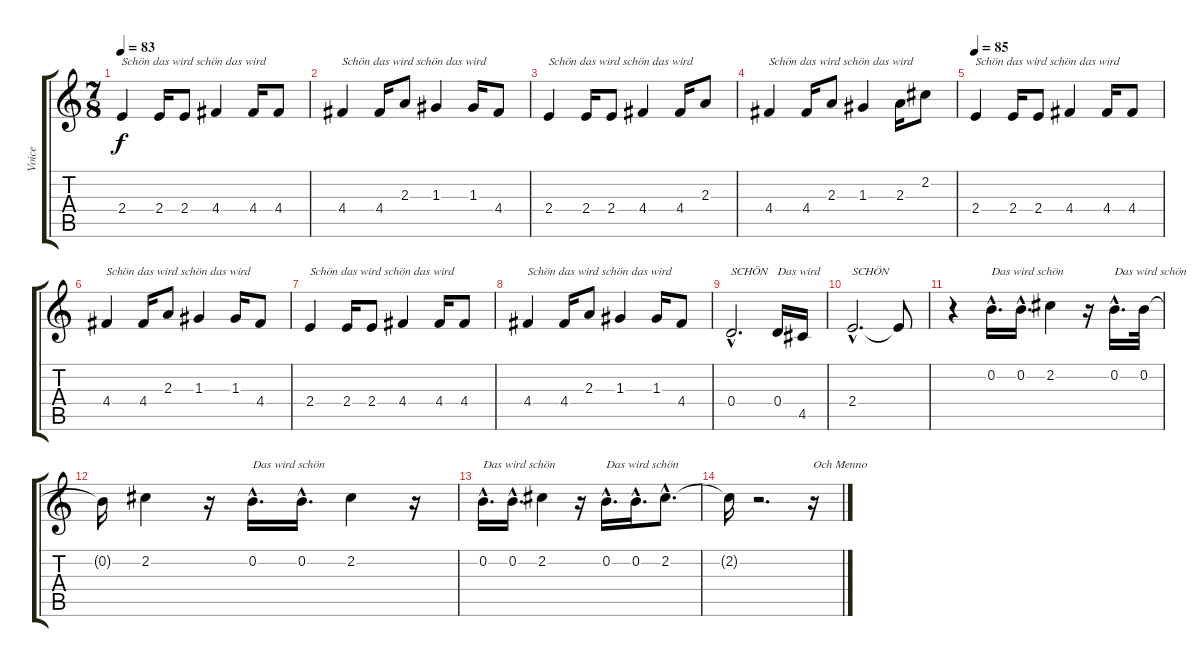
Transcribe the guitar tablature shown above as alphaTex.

\track ("Voice" "Voice") {instrument guitarharmonics}
\staff {score tabs}
\tuning (E4 B3 G3 D3 A2 E2) {hide}
\ts (7 8)
\tempo 83
\clef g2
\ks c
2.4.4{txt "Schön das wird schön das wird" dy f} 2.4.16 2.4.8 4.4.4 4.4.16 4.4.8 |
4.4.4{txt "Schön das wird schön das wird"} 4.4.16 2.3.8 1.3.4 1.3.16 4.4.8 |
2.4.4{txt "Schön das wird schön das wird"} 2.4.16 2.4.8 4.4.4 4.4.16 2.3.8 |
4.4.4{txt "Schön das wird schön das wird"} 4.4.16 2.3.8 1.3.4 2.3.16 2.2.8 |
\tempo 85
2.4.4{txt "Schön das wird schön das wird"} 2.4.16 2.4.8 4.4.4 4.4.16 4.4.8 |
4.4.4{txt "Schön das wird schön das wird"} 4.4.16 2.3.8 1.3.4 1.3.16 4.4.8 |
2.4.4{txt "Schön das wird schön das wird"} 2.4.16 2.4.8 4.4.4 4.4.16 4.4.8 |
4.4.4{txt "Schön das wird schön das wird"} 4.4.16 2.3.8 1.3.4 1.3.16 4.4.8 |
0.4{hac}.2{d txt "SCHÖN"} 0.4.16{txt "Das wird"} 4.5.16 |
2.4{hac}.2{d txt "SCHÖN"} 2.4{t}.8 |
r.4 0.2{hac}.16{d txt "Das wird schön"} 0.2{hac}.16{d} 2.2.4 r.16 0.2{hac}.16{d txt "Das wird schön"} 0.2.32 |
0.2{t}.16 2.2.4 r.16 0.2{hac}.16{d txt "Das wird schön"} 0.2{hac}.16{d} 2.2.4 r.16 |
0.2{hac}.16{d txt "Das wird schön"} 0.2{hac}.16{d} 2.2.4 r.16 0.2{hac}.16{d txt "Das wird schön"} 0.2{hac}.16{d} 2.2{hac}.8{d} |
2.2{t}.16 r.2{d} r.16{txt "Och Menno"}
